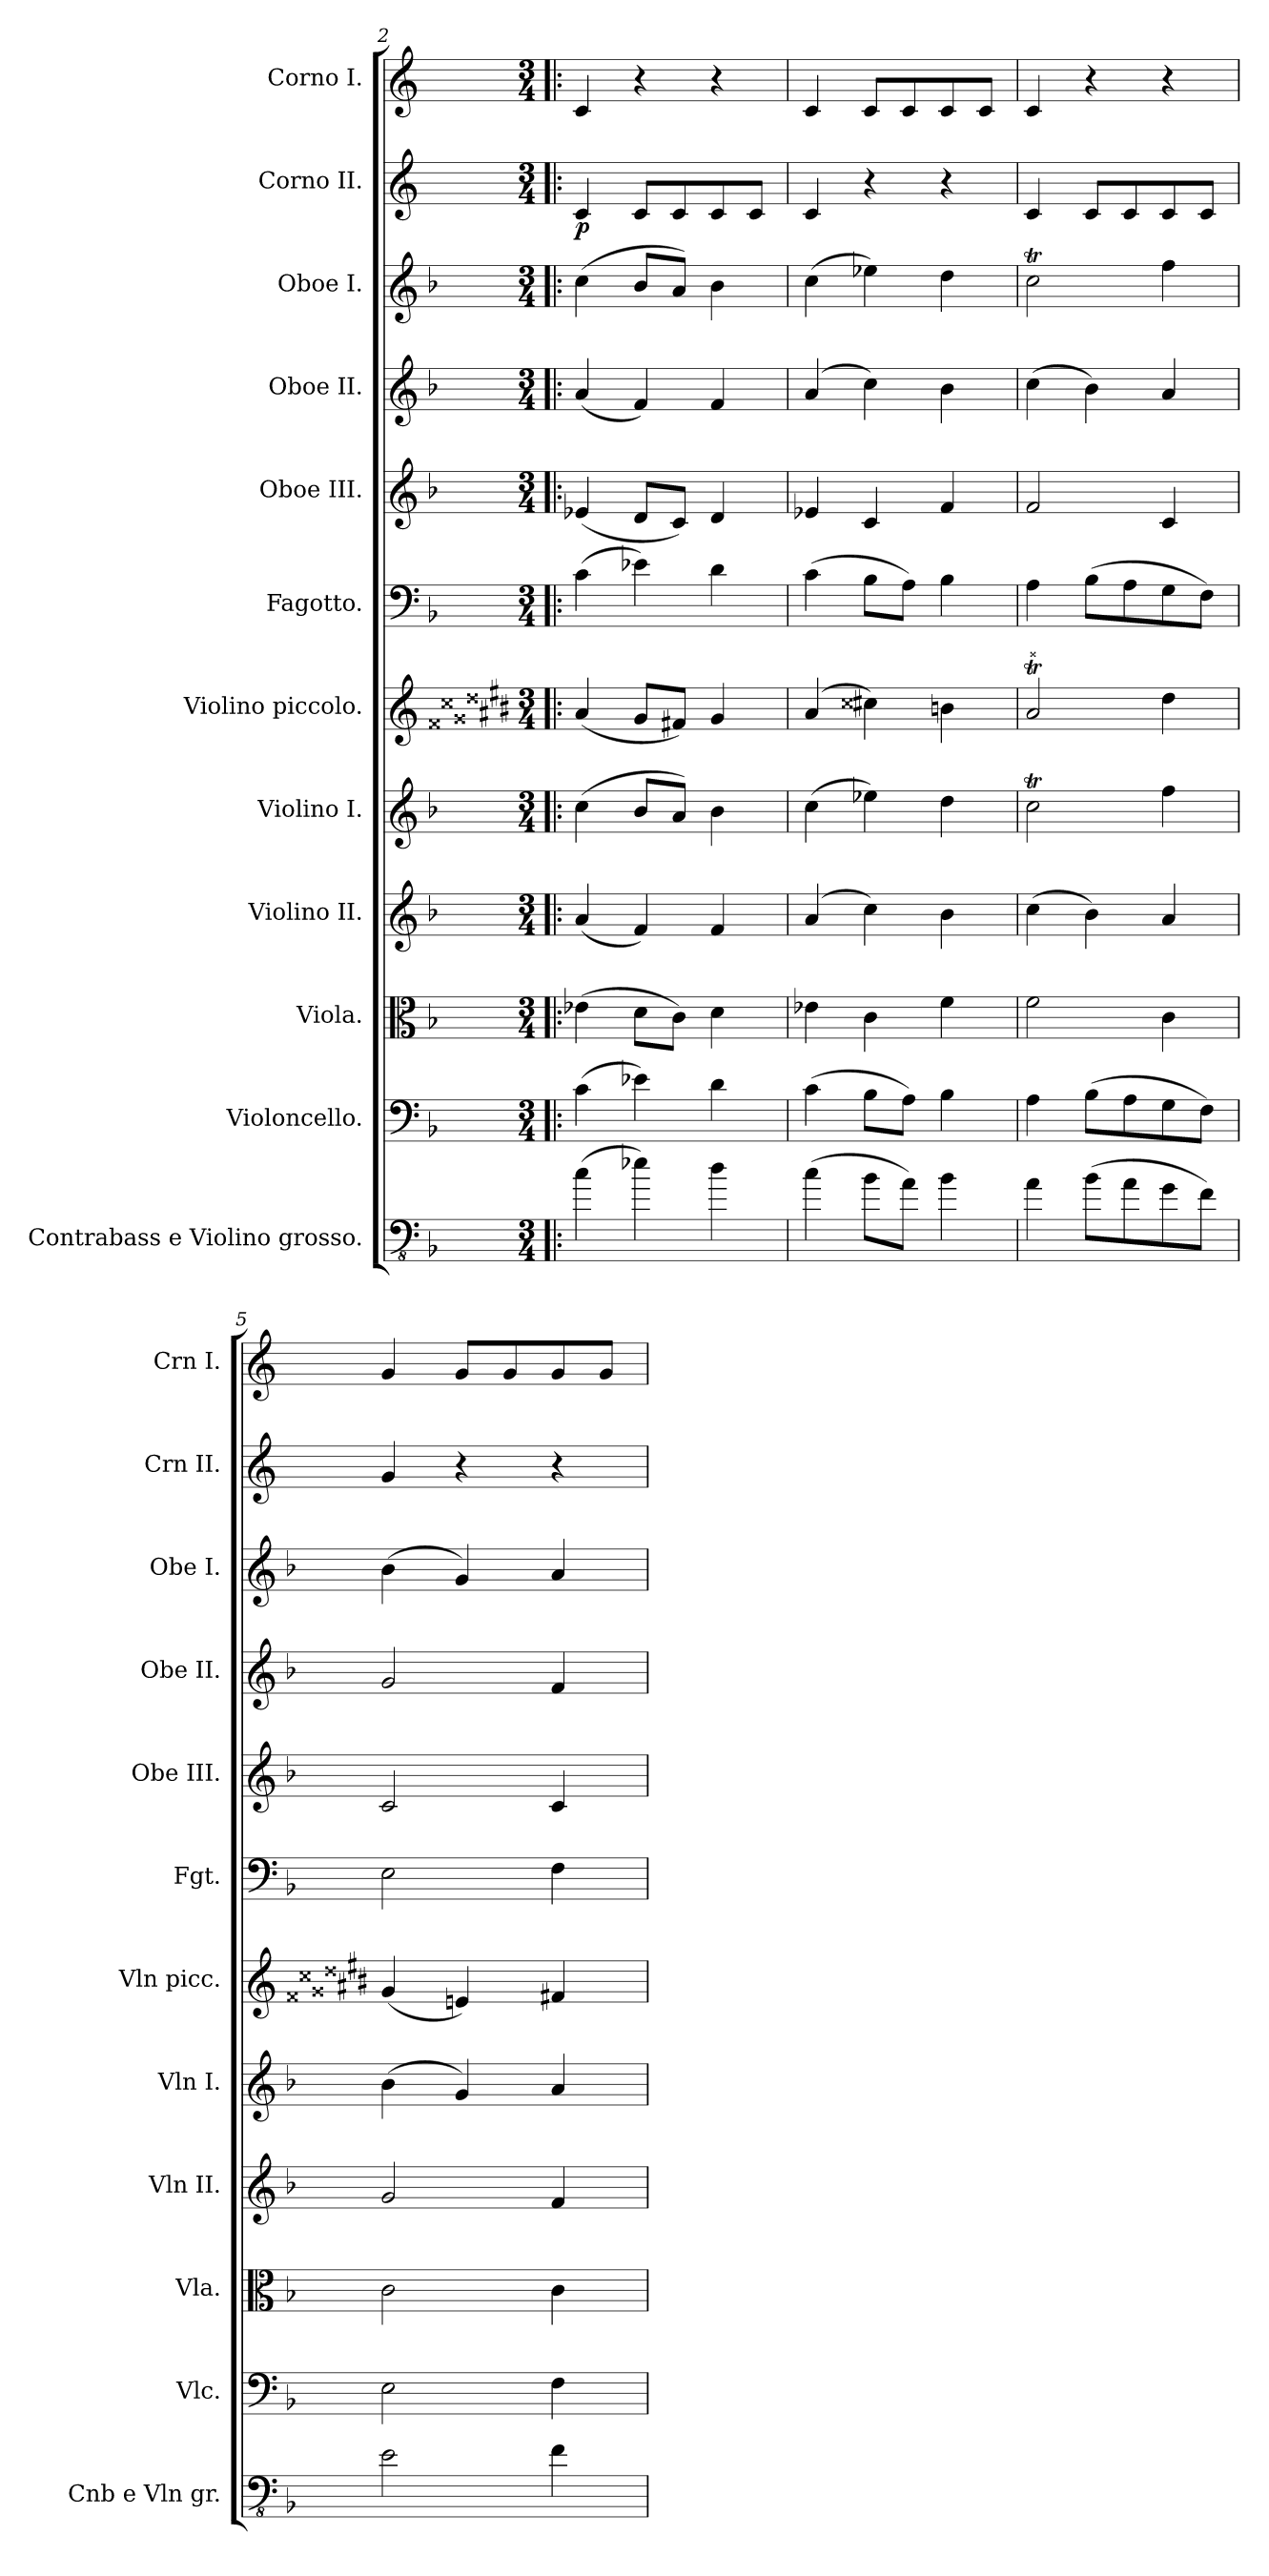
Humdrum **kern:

**kern	**kern	**kern	**kern	**kern	**kern	**kern	**kern	**kern	**kern	**kern	**dynam	**kern
*part12	*part11	*part10	*part9	*part8	*part7	*part6	*part5	*part4	*part3	*part2	*part2	*part1
*staff12	*staff11	*staff10	*staff9	*staff8	*staff7	*staff6	*staff5	*staff4	*staff3	*staff2	*staff2	*staff1
*I"Contrabass e Violino grosso.	*I"Violoncello.	*I"Viola.	*I"Violino II.	*I"Violino I.	*I"Violino piccolo.	*I"Fagotto.	*I"Oboe III.	*I"Oboe II.	*I"Oboe I.	*I"Corno II.	*	*I"Corno I.
*I'Cnb e Vln gr.	*I'Vlc.	*I'Vla.	*I'Vln II.	*I'Vln I.	*I'Vln picc.	*I'Fgt.	*I'Obe III.	*I'Obe II.	*I'Obe I.	*I'Crn II.	*	*I'Crn I.
*clefFv4	*clefF4	*clefC3	*clefG2	*clefG2	*clefG2	*clefF4	*clefG2	*clefG2	*clefG2	*clefG2	*	*clefG2
*ITrd7c12	*	*	*	*	*ITrd-1c-3	*	*	*	*	*ITrd4c7	*	*ITrd4c7
*k[b-]	*k[b-]	*k[b-]	*k[b-]	*k[b-]	*k[f##c##g##d##a#e#b#]	*k[b-]	*k[b-]	*k[b-]	*k[b-]	*k[b-]	*	*k[b-]
*M3/4	*M3/4	*M3/4	*M3/4	*M3/4	*M3/4	*M3/4	*M3/4	*M3/4	*M3/4	*M3/4	*	*M3/4
=2!|:	=2!|:	=2!|:	=2!|:	=2!|:	=2!|:	=2!|:	=2!|:	=2!|:	=2!|:	=2!|:	=2!|:	=2!|:
!	!	!	!	!	!	!	!	!	!	!	!LO:DY:b	!
(>4C\	(>4c\	(>4e-X\	(<4a/	(>4cc\	(<4b#/	(>4c\	(<4e-X/	(<4a/	(>4cc\	4F/	p	4F/
4E-X\)	4e-X\)	8d\L	4f/)	8b-/L	8a#/L	4e-X\)	8d/L	4f/)	8b-/L	8F/L	.	4r
.	.	8c\J)	.	8a/J)	8g##/J)	.	8c/J)	.	8a/J)	8F/	.	.
4D\	4d\	4d\	4f/	4b-\	4a#/	4d\	4d/	4f/	4b-\	8F/	.	4r
.	.	.	.	.	.	.	.	.	.	8F/J	.	.
=3	=3	=3	=3	=3	=3	=3	=3	=3	=3	=3	=3	=3
(>4C\	(>4c\	4e-X\	(>4a/	(>4cc\	(>4b#/	(>4c\	4e-X/	(>4a/	(>4cc\	4F/	.	4F/
8BB-\L	8B-\L	4c\	4cc\)	4ee-X\)	4cc###X\)	8B-\L	4c/	4cc\)	4ee-X\)	4r	.	8F/L
8AA\J)	8A\J)	.	.	.	.	8A\J)	.	.	.	.	.	8F/
4BB-\	4B-\	4f\	4b-\	4dd\	4cc##X\	4B-\	4f/	4b-\	4dd\	4r	.	8F/
.	.	.	.	.	.	.	.	.	.	.	.	8F/J
=4	=4	=4	=4	=4	=4	=4	=4	=4	=4	=4	=4	=4
4AA\	4A\	2f\	(>4cc\	2ccT\	2b#T/	4A\	2f/	(>4cc\	2ccT\	4F/	.	4F/
(>8BB-\L	(>8B-\L	.	4b-\)	.	.	(>8B-\L	.	4b-\)	.	8F/L	.	4r
8AA\	8A\	.	.	.	.	8A\	.	.	.	8F/	.	.
8GG\	8G\	4c\	4a/	4ff\	4ee#\	8G\	4c/	4a/	4ff\	8F/	.	4r
8FF\J)	8F\J)	.	.	.	.	8F\J)	.	.	.	8F/J	.	.
=5	=5	=5	=5	=5	=5	=5	=5	=5	=5	=5	=5	=5
2EE\	2E\	2c\	2g/	(>4b-\	(<4a#/	2E\	2c/	2g/	(>4b-\	4c/	.	4c/
.	.	.	.	4g/)	4f##/)	.	.	.	4g/)	4r	.	8c/L
.	.	.	.	.	.	.	.	.	.	.	.	8c/
4FF\	4F\	4c\	4f/	4a/	4g##/	4F\	4c/	4f/	4a/	4r	.	8c/
.	.	.	.	.	.	.	.	.	.	.	.	8c/J
=	=	=	=	=	=	=	=	=	=	=	=	=
*-	*-	*-	*-	*-	*-	*-	*-	*-	*-	*-	*-	*-
